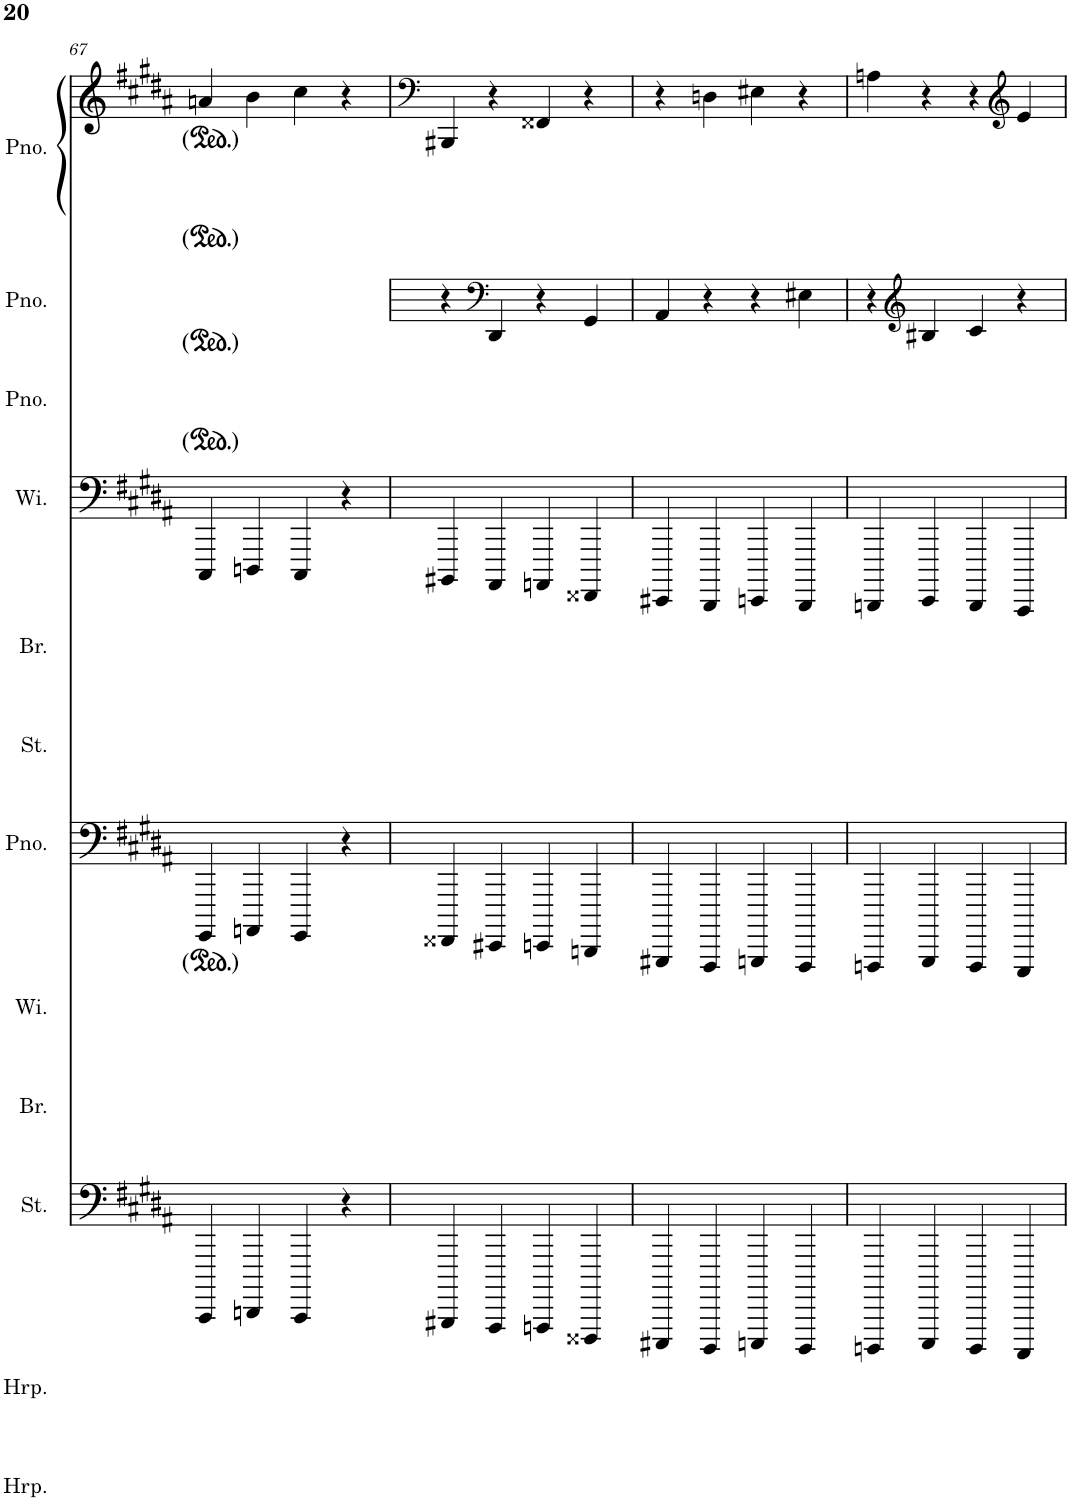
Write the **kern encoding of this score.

**kern	**kern	**kern	**kern	**kern	**kern	**kern	**kern	**kern	**kern	**kern	**kern	**kern
*part12	*part11	*part10	*part9	*part8	*part7	*part6	*part5	*part4	*part3	*part2	*part1	*part1
*staff13	*staff12	*staff11	*staff10	*staff9	*staff8	*staff7	*staff6	*staff5	*staff4	*staff3	*staff2	*staff1
*I"Harp	*I"Harp	*I"Strings	*I"Brass	*I"Winds	*I"Piano	*I"Strings	*I"Brass	*I"Winds	*I"Piano	*I"Piano	*I"Piano	*
*I'Hrp.	*I'Hrp.	*I'St.	*I'Br.	*I'Wi.	*I'Pno.	*I'St.	*I'Br.	*I'Wi.	*I'Pno.	*I'Pno.	*I'Pno.	*
!!LO:PB:g=z
*clefG2	*clefG2	*clefF4	*clefG2	*clefG2	*clefF4	*clefG2	*clefG2	*clefF4	*clefG2	*clefG2	*clefF4	*clefG2
*k[f#c#g#d#a#]	*k[f#c#g#d#a#]	*k[f#c#g#d#a#]	*k[f#c#g#d#a#]	*k[f#c#g#d#a#]	*k[f#c#g#d#a#]	*k[f#c#g#d#a#]	*k[f#c#g#d#a#]	*k[f#c#g#d#a#]	*k[f#c#g#d#a#]	*k[f#c#g#d#a#]	*k[f#c#g#d#a#]	*k[f#c#g#d#a#]
*M4/4	*M4/4	*M4/4	*M4/4	*M4/4	*M4/4	*M4/4	*M4/4	*M4/4	*M4/4	*M4/4	*M4/4	*M4/4
=67	=67	=67	=67	=67	=67	=67	=67	=67	=67	=67	=67	=67
1r	1r	4CCCC#/	1r	1r	4GGGG#/	1r	1r	4CCC#/	1r	1r	1r	4an/
.	.	4DDDDn/	.	.	4AAAAn/	.	.	4DDDn/	.	.	.	4b\
.	.	4CCCC#/	.	.	4GGGG#/	.	.	4CCC#/	.	.	.	4cc#\
.	.	4r	.	.	4r	.	.	4r	.	.	.	4r
=68	=68	=68	=68	=68	=68	=68	=68	=68	=68	=68	=68	=68
*	*	*	*	*	*	*	*	*	*	*	*	*clefF4
1r	1r	4BBBBB#X/	1r	1r	4FFFF##X/	1r	1r	4BBBB#X/	1r	4r	1r	4BBB#X/
*	*	*	*	*	*	*	*	*	*	*clefF4	*	*
.	.	4AAAAA#/	.	.	4EEEE#X/	.	.	4AAAA#/	.	4DD#/	.	4r
.	.	4AAAAAn/	.	.	4EEEEn/	.	.	4AAAAn/	.	4r	.	4FF##X/
.	.	4FFFFF##X/	.	.	4DDDDn/	.	.	4FFFF##X/	.	4GG#/	.	4r
=69	=69	=69	=69	=69	=69	=69	=69	=69	=69	=69	=69	=69
1r	1r	4EEEEE#X/	1r	1r	4BBBBB#X/	1r	1r	4EEEE#X/	1r	4AA#/	1r	4r
.	.	4DDDDD#/	.	.	4AAAAA#/	.	.	4DDDD#/	.	4r	.	4Dn\
.	.	4EEEEEn/	.	.	4BBBBBn/	.	.	4EEEEn/	.	4r	.	4E#X\
.	.	4DDDDD#/	.	.	4AAAAA#/	.	.	4DDDD#/	.	4E#X\	.	4r
=70	=70	=70	=70	=70	=70	=70	=70	=70	=70	=70	=70	=70
1r	1r	4DDDDDn/	1r	1r	4AAAAAn/	1r	1r	4DDDDn/	1r	4r	1r	4An\
*	*	*	*	*	*	*	*	*	*	*clefG2	*	*
.	.	4EEEEE/	.	.	4BBBBB/	.	.	4EEEE/	.	4B#X/	.	4r
.	.	4DDDDD/	.	.	4AAAAA/	.	.	4DDDD/	.	4c#/	.	4r
*	*	*	*	*	*	*	*	*	*	*	*	*clefG2
.	.	4CCCCC#/	.	.	4GGGGG#/	.	.	4CCCC#/	.	4r	.	4e/
=	=	=	=	=	=	=	=	=	=	=	=	=
*-	*-	*-	*-	*-	*-	*-	*-	*-	*-	*-	*-	*-
